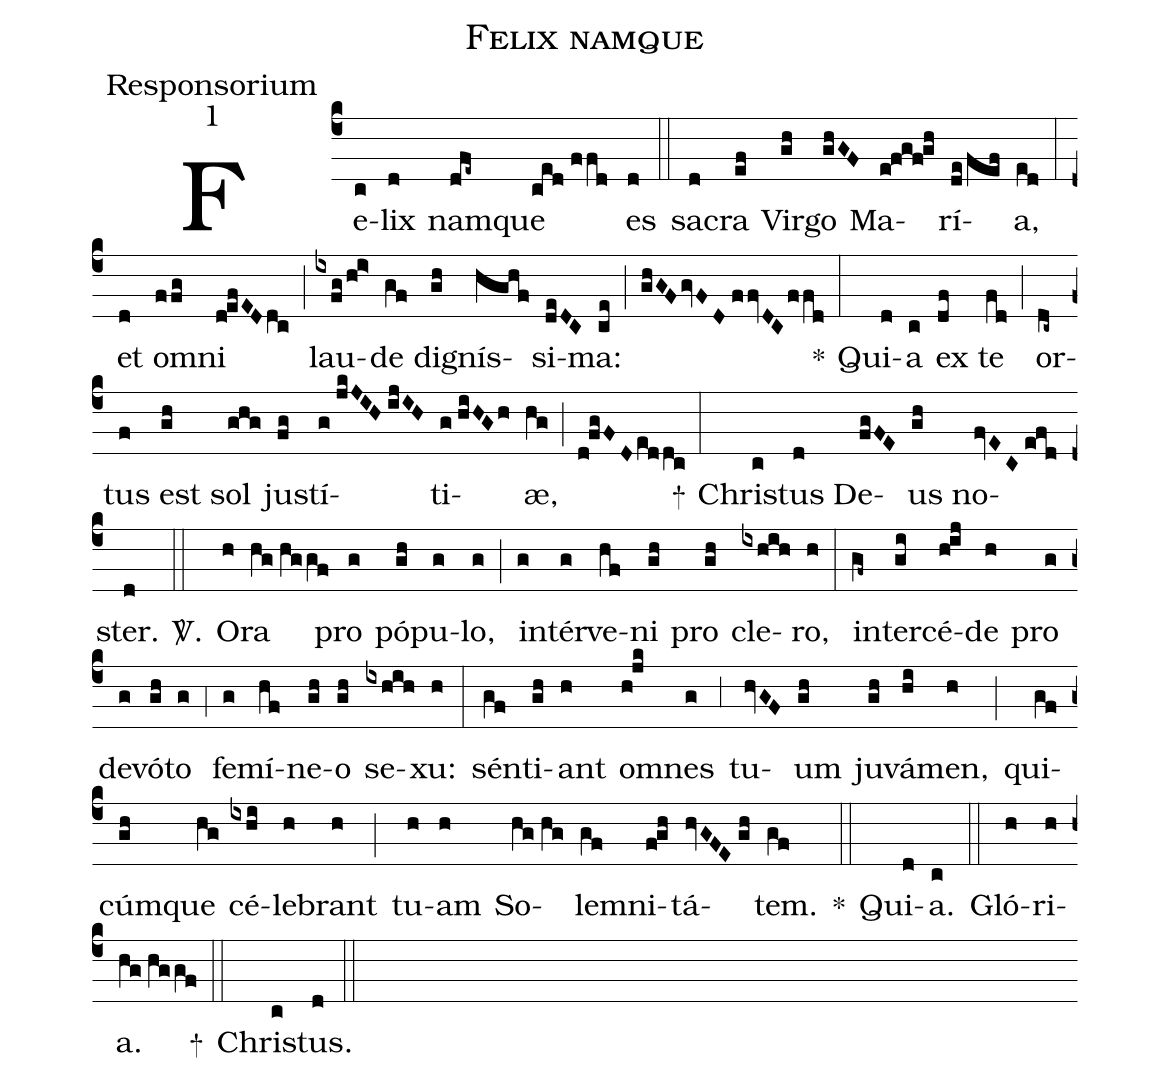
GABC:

name:Felix namque;
office-part:Responsorium;
mode:1;
%%
(c4) Fe(c)lix(d) nam(dfe~)que(ced//ffd) es(d) (::) sa(d)cra(ef) Vir(gh)go(ghGF) Ma(e!fgf!gh)rí(de/fef)a,(ed) (:) et(d) o(ffg)mni(d!efEDdc) (;) lau(ixfg/hi>)de(gf) di(gh)gnís(hghf)si(deDC)ma:(ce) (;) (ghGF/gvFD//ffvDC/ffd) *(:) Qui(d)a(c) ex(df) te(fd) (;) or(dc~)tus(f) est(gh) sol(ghg) ju(fg)stí(g//jkJIH//ijIH)ti(g//hiHGh)æ,(hg) (;) (d!fgFD/eddc) +(:) Chri(c)stus(d) De(fgFE)us(gh) no(fvEC//efd)ster.(d) <sp>V/</sp>.(::) O(h)ra(hg//hggf) pro(g) pó(gh)pu(g)lo,(g) (;) in(g)tér(g)ve(hf)ni(gh) pro(gh) cle(ixhih)ro,(h) (:) in(gf~)ter(gi)cé(h!ij)de(h) pro(g) de(g)vó(gh)to(g) (;4) fe(g)mí(hf)ne(gh)o(gh) se(ixhih)xu:(h) (:) sén(gf)ti(gh)ant(h) o(h!jk)mnes(g) (;3) tu(hvGF)um(gh) ju(gh)vá(hi)men,(h) (;) qui(gf)cúm(gh)que(hg) cé(ixhi)le(h)brant(h) (;) tu(h)am(h) So(hg//hg)le(gf)mni(f!gh)tá(hvGFE//gh)tem.(gf) *(::) Qui(d)a.(c) (::) Gló(h)ri(h)a.(hg//hggf) +(::) Chri(c)stus.(d) (::)
